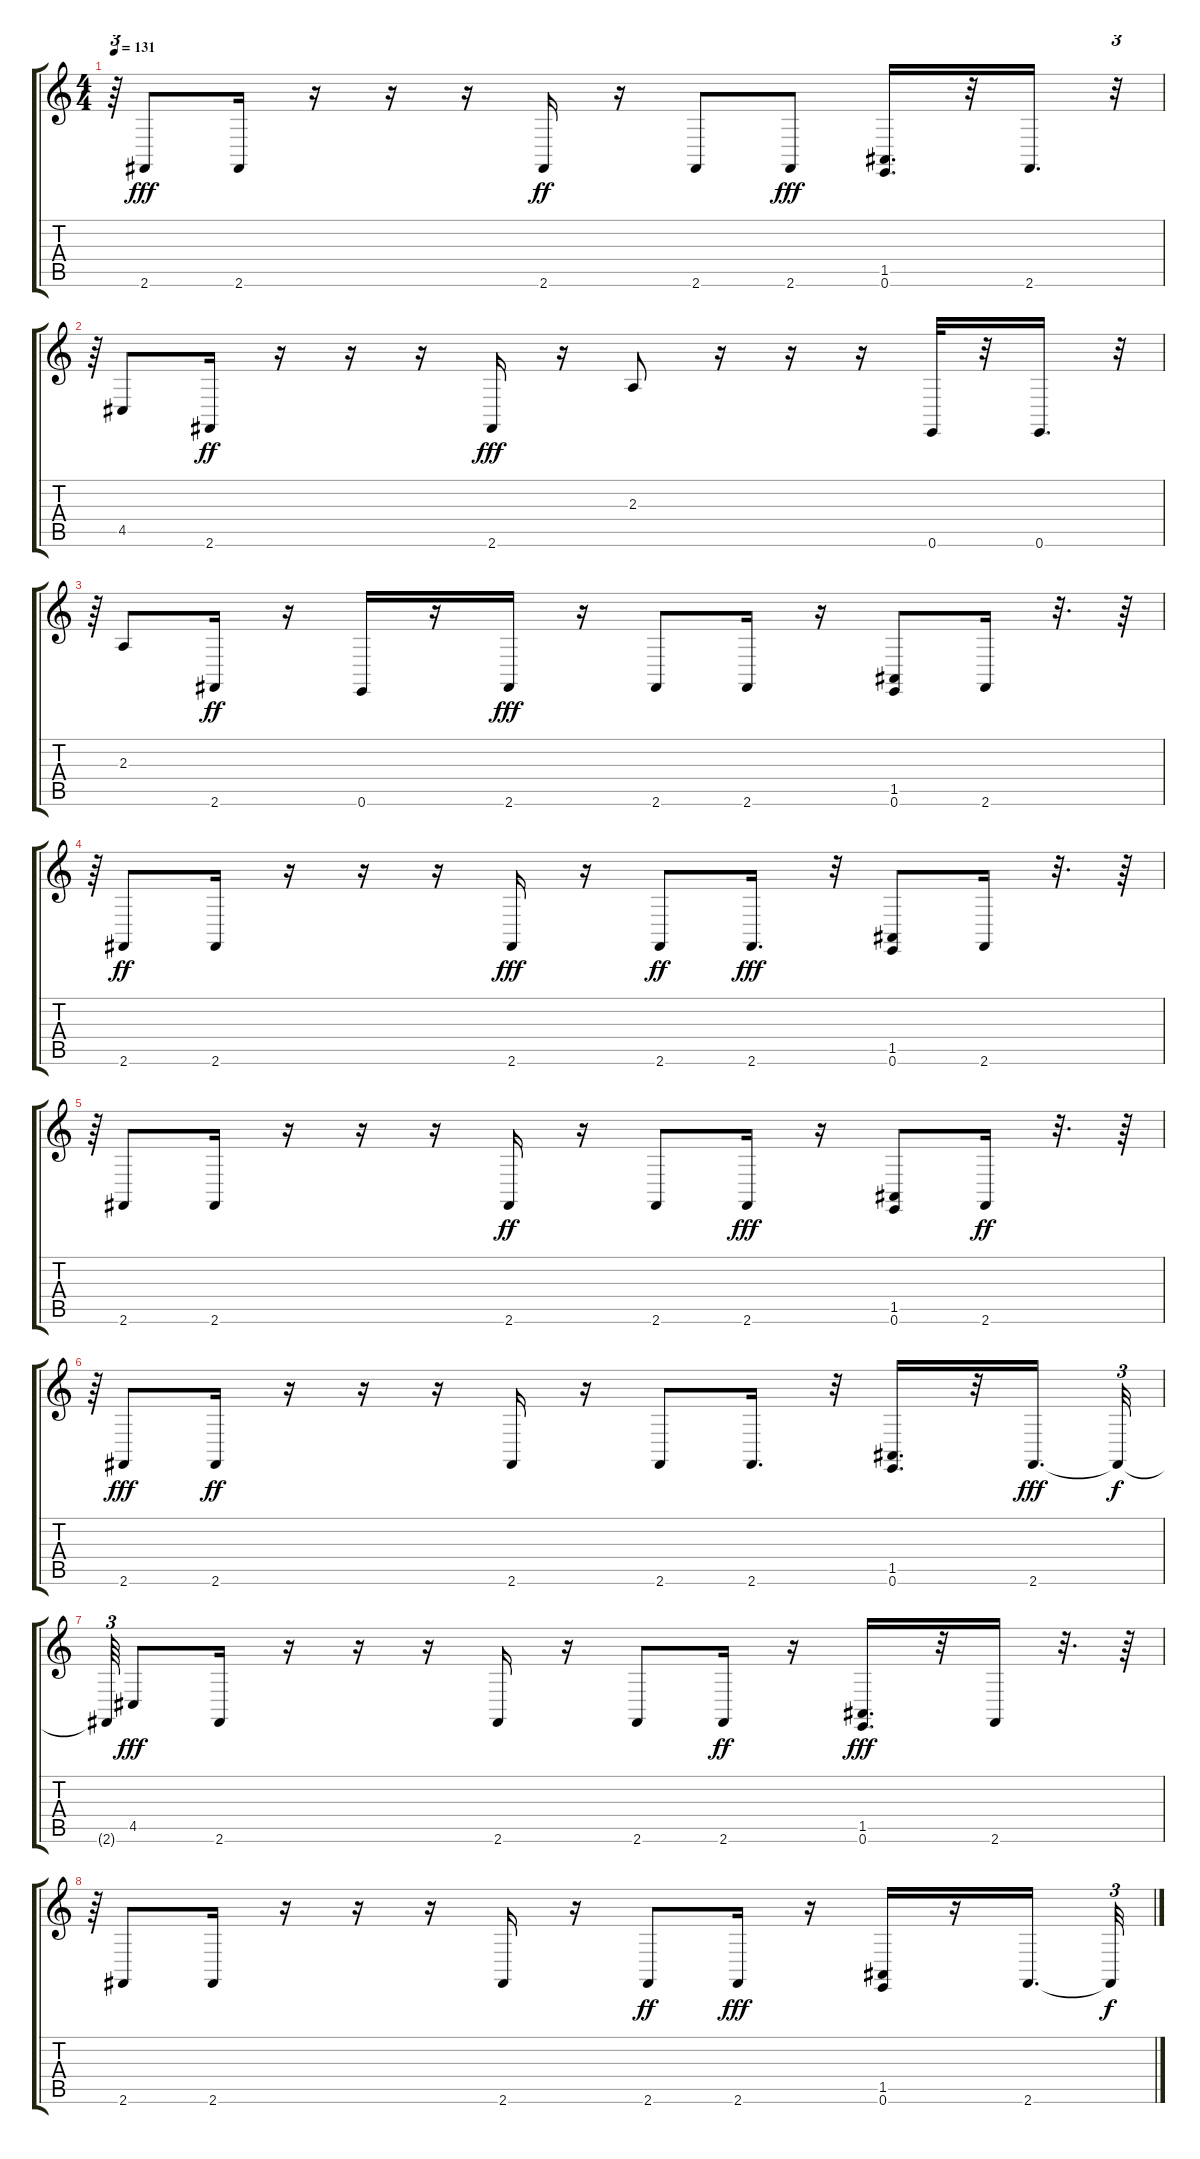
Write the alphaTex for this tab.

\track "" {instrument synthdrum}
\staff {score tabs}
\tuning (E4 B3 G3 D3 A2 E2) {hide}
\ts (4 4)
\tempo 131
\clef g2
\ks c
r.64{tu (3 2) dy ff} 2.6.8{dy fff} 2.6.16 r.16 r.16 r.16 2.6.16{dy ff} r.16 2.6.8 2.6.8{dy fff} (1.5 0.6).16{d} r.32 2.6.16{d} r.32{tu (3 2)} |
r.64{tu (3 2)} 4.5.8 2.6.16{dy ff} r.16 r.16 r.16 2.6.16{dy fff} r.16 2.3.8 r.16 r.16 r.16 0.6.32 r.32 0.6.16{d} r.32{tu (3 2)} |
r.64{tu (3 2)} 2.3.8 2.6.16{dy ff} r.16 0.6.16 r.16 2.6.16{dy fff} r.16 2.6.8 2.6.16 r.16 (1.5 0.6).8 2.6.16 r.32{d} r.64 |
r.64{tu (3 2)} 2.6.8{dy ff} 2.6.16 r.16 r.16 r.16 2.6.16{dy fff} r.16 2.6.8{dy ff} 2.6.16{d dy fff} r.32 (1.5 0.6).8 2.6.16 r.32{d} r.64 |
r.64{tu (3 2)} 2.6.8 2.6.16 r.16 r.16 r.16 2.6.16{dy ff} r.16 2.6.8 2.6.16{dy fff} r.16 (1.5 0.6).8 2.6.16{dy ff} r.32{d} r.64 |
r.64{tu (3 2)} 2.6.8{dy fff} 2.6.16{dy ff} r.16 r.16 r.16 2.6.16 r.16 2.6.8 2.6.16{d} r.32 (1.5 0.6).16{d} r.32 2.6.16{d dy fff} 2.6{t}.32{tu (3 2) dy f} |
2.6{t}.64{tu (3 2)} 4.5.8{dy fff} 2.6.16 r.16 r.16 r.16 2.6.16 r.16 2.6.8 2.6.16{dy ff} r.16 (1.5 0.6).16{d dy fff} r.32 2.6.16 r.32{d} r.64 |
r.64{tu (3 2)} 2.6.8 2.6.16 r.16 r.16 r.16 2.6.16 r.16 2.6.8{dy ff} 2.6.16{dy fff} r.16 (1.5 0.6).16 r.16 2.6.16{d} 2.6{t}.32{tu (3 2) dy f}
